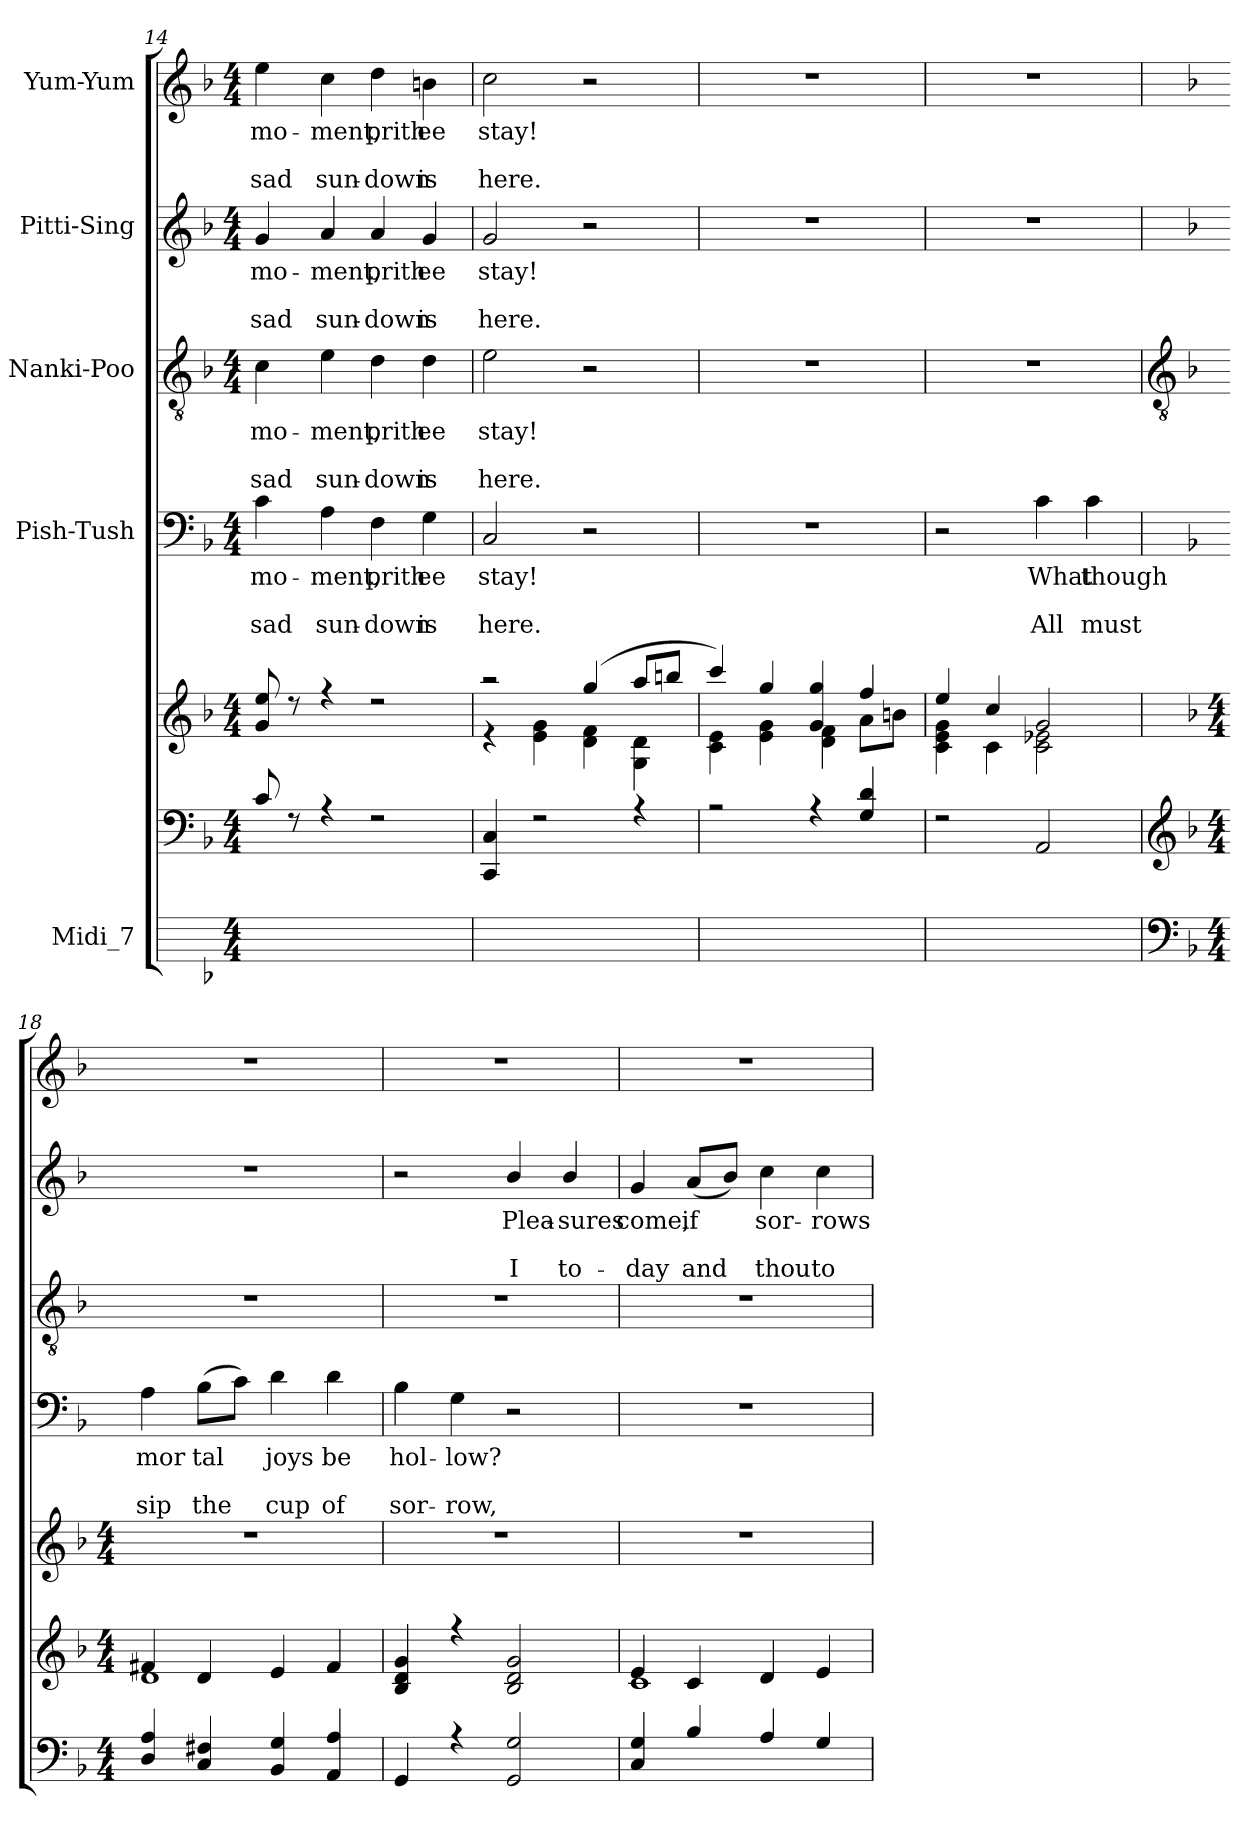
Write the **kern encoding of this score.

**kern	**kern	**kern	**kern	**text	**text	**text	**kern	**text	**text	**text	**kern	**text	**text	**text	**kern	**text	**text	**text
*part5	*part5	*part5	*part4	*part4	*part4	*part4	*part3	*part3	*part3	*part3	*part2	*part2	*part2	*part2	*part1	*part1	*part1	*part1
*staff7	*staff6	*staff5	*staff4	*staff4	*staff4	*staff4	*staff3	*staff3	*staff3	*staff3	*staff2	*staff2	*staff2	*staff2	*staff1	*staff1	*staff1	*staff1
*I"Midi_7	*	*	*I"Pish-Tush	*	*	*	*I"Nanki-Poo	*	*	*	*I"Pitti-Sing	*	*	*	*I"Yum-Yum	*	*	*
*	*clefF4	*clefG2	*clefF4	*	*	*	*clefGv2	*	*	*	*clefG2	*	*	*	*clefG2	*	*	*
*k[b-]	*k[b-]	*k[b-]	*k[b-]	*	*	*	*k[b-]	*	*	*	*k[b-]	*	*	*	*k[b-]	*	*	*
*F:	*F:	*F:	*F:	*	*	*	*F:	*	*	*	*F:	*	*	*	*F:	*	*	*
*M4/4	*M4/4	*M4/4	*M4/4	*	*	*	*M4/4	*	*	*	*M4/4	*	*	*	*M4/4	*	*	*
=14	=14	=14	=14	=14	=14	=14	=14	=14	=14	=14	=14	=14	=14	=14	=14	=14	=14	=14
*	*^	*^	*	*	*	*	*	*	*	*	*	*	*	*	*	*	*	*
!	!	!	!	!	!	!LO:LY:b	!	!LO:LY:b	!	!LO:LY:b	!	!LO:LY:b	!	!LO:LY:b	!	!LO:LY:b	!	!LO:LY:b	!	!LO:LY:b
1ryy	8c/	1ryy	8g/ 8ee/	1ryy	4c	mo-	.	-sad	4c	mo-	.	-sad	4g	mo-	.	-sad	4ee	mo-	.	-sad
.	8r	.	8r	.	.	.	.	.	.	.	.	.	.	.	.	.	.	.	.	.
!	!	!	!	!	!	!LO:LY:b	!	!LO:LY:b	!	!LO:LY:b	!	!LO:LY:b	!	!LO:LY:b	!	!LO:LY:b	!	!LO:LY:b	!	!LO:LY:b
.	4r	.	4r	.	4A	ment,	.	sun-	4e	ment,	.	sun-	4a	ment,	.	sun-	4cc	ment,	.	sun-
!	!	!	!	!	!	!LO:LY:b	!	!LO:LY:b	!	!LO:LY:b	!	!LO:LY:b	!	!LO:LY:b	!	!LO:LY:b	!	!LO:LY:b	!	!LO:LY:b
.	2r	.	2r	.	4F	-prith-	.	-down	4d	-prith-	.	-down	4a	-prith-	.	-down	4dd	-prith-	.	-down
!	!	!	!	!	!	!LO:LY:b	!	!LO:LY:b	!	!LO:LY:b	!	!LO:LY:b	!	!LO:LY:b	!	!LO:LY:b	!	!LO:LY:b	!	!LO:LY:b
.	.	.	.	.	4G	ee	.	is	4d	ee	.	is	4g	ee	.	is	4bn	ee	.	is
=15	=15	=15	=15	=15	=15	=15	=15	=15	=15	=15	=15	=15	=15	=15	=15	=15	=15	=15	=15	=15
!	!	!	!	!	!	!LO:LY:b	!	!LO:LY:b	!	!LO:LY:b	!	!LO:LY:b	!	!LO:LY:b	!	!LO:LY:b	!	!LO:LY:b	!	!LO:LY:b
1ryy	4CC/ 4C/	1ryy	2r	4r	2C	stay!	.	here.	2e	stay!	.	here.	2g	stay!	.	here.	2cc	stay!	.	here.
.	2r	.	.	4e\ 4g\	.	.	.	.	.	.	.	.	.	.	.	.	.	.	.	.
.	.	.	(>4gg/	4d\ 4f\	2r	.	.	.	2r	.	.	.	2r	.	.	.	2r	.	.	.
.	4r	.	8aa/L	4G\ 4d\	.	.	.	.	.	.	.	.	.	.	.	.	.	.	.	.
.	.	.	8bbn/J	.	.	.	.	.	.	.	.	.	.	.	.	.	.	.	.	.
=16	=16	=16	=16	=16	=16	=16	=16	=16	=16	=16	=16	=16	=16	=16	=16	=16	=16	=16	=16	=16
1ryy	2r	1ryy	4ccc/)	4c\ 4e\	1r	.	.	.	1r	.	.	.	1r	.	.	.	1r	.	.	.
.	.	.	4gg/	4e\ 4g\	.	.	.	.	.	.	.	.	.	.	.	.	.	.	.	.
.	4r	.	4g/ 4gg/	4d\ 4f\	.	.	.	.	.	.	.	.	.	.	.	.	.	.	.	.
.	4G/ 4d/	.	4ff/	8a\L	.	.	.	.	.	.	.	.	.	.	.	.	.	.	.	.
.	.	.	.	8bn\J	.	.	.	.	.	.	.	.	.	.	.	.	.	.	.	.
=17	=17	=17	=17	=17	=17	=17	=17	=17	=17	=17	=17	=17	=17	=17	=17	=17	=17	=17	=17	=17
1ryy	2r	1ryy	4ee/	4c\ 4e\ 4g\	2r	.	.	.	1r	.	.	.	1r	.	.	.	1r	.	.	.
.	.	.	4cc/	4c\	.	.	.	.	.	.	.	.	.	.	.	.	.	.	.	.
!	!	!	!	!	!	!LO:LY:b	!	!LO:LY:b	!	!	!	!	!	!	!	!	!	!	!	!
.	2AA/	.	2g/	2c\ 2e-X\	4c	What	.	All	.	.	.	.	.	.	.	.	.	.	.	.
!	!	!	!	!	!	!LO:LY:b	!	!LO:LY:b	!	!	!	!	!	!	!	!	!	!	!	!
.	.	.	.	.	4c	though	.	must	.	.	.	.	.	.	.	.	.	.	.	.
*	*	*	*v	*v	*	*	*	*	*	*	*	*	*	*	*	*	*	*	*	*
!!LO:LB:g=z
=18	=18	=18	=18	=18	=18	=18	=18	=18	=18	=18	=18	=18	=18	=18	=18	=18	=18	=18	=18
*clefF4	*clefG2	*	*	*	*	*	*	*clefGv2	*	*	*	*	*	*	*	*	*	*	*
*k[b-]	*k[b-]	*	*k[b-]	*	*	*	*	*	*	*	*	*	*	*	*	*	*	*	*
*F:	*F:	*	*F:	*	*	*	*	*	*	*	*	*	*	*	*	*	*	*	*
*M4/4	*M4/4	*	*M4/4	*	*	*	*	*	*	*	*	*	*	*	*	*	*	*	*
*^	*	*	*	*	*	*	*	*	*	*	*	*	*	*	*	*	*	*	*
!	!	!	!	!	!	!LO:LY:b	!	!LO:LY:b	!	!	!	!	!	!	!	!	!	!	!	!
4D/ 4A/	1ryy	4f#X/	1d\	1r	4A	mor	.	sip	1r	.	.	.	1r	.	.	.	1r	.	.	.
!	!	!	!	!	!	!LO:LY:b	!	!LO:LY:b	!	!	!	!	!	!	!	!	!	!	!	!
4C/ 4F#X/	.	4d/	.	.	(>8B-L	tal	.	the	.	.	.	.	.	.	.	.	.	.	.	.
.	.	.	.	.	8cJ)	.	.	.	.	.	.	.	.	.	.	.	.	.	.	.
!	!	!	!	!	!	!LO:LY:b	!	!LO:LY:b	!	!	!	!	!	!	!	!	!	!	!	!
4BB-/ 4G/	.	4e/	.	.	4d	joys	.	cup	.	.	.	.	.	.	.	.	.	.	.	.
!	!	!	!	!	!	!LO:LY:b	!	!LO:LY:b	!	!	!	!	!	!	!	!	!	!	!	!
4AA/ 4A/	.	4f#/	.	.	4d	be	.	of	.	.	.	.	.	.	.	.	.	.	.	.
=19	=19	=19	=19	=19	=19	=19	=19	=19	=19	=19	=19	=19	=19	=19	=19	=19	=19	=19	=19	=19
!	!	!	!	!	!	!LO:LY:b	!	!LO:LY:b	!	!	!	!	!	!	!	!	!	!	!	!
4GG/	1ryy	4B-/ 4d/ 4g/	1ryy	1r	4B-	hol-	.	-sor-	1r	.	.	.	2r	.	.	.	1r	.	.	.
!	!	!	!	!	!	!LO:LY:b	!	!LO:LY:b	!	!	!	!	!	!	!	!	!	!	!	!
4r	.	4r	.	.	4G	-low?	.	row,	.	.	.	.	.	.	.	.	.	.	.	.
!	!	!	!	!	!	!	!	!	!	!	!	!	!	!LO:LY:b	!	!LO:LY:b	!	!	!	!
2GG/ 2G/	.	2B-/ 2d/ 2g/	.	.	2r	.	.	.	.	.	.	.	4b-/	Plea-	.	-I	.	.	.	.
!	!	!	!	!	!	!	!	!	!	!	!	!	!	!LO:LY:b	!	!LO:LY:b	!	!	!	!
.	.	.	.	.	.	.	.	.	.	.	.	.	4b-/	sures	.	to-	.	.	.	.
=20	=20	=20	=20	=20	=20	=20	=20	=20	=20	=20	=20	=20	=20	=20	=20	=20	=20	=20	=20	=20
!	!	!	!	!	!	!	!	!	!	!	!	!	!	!LO:LY:b	!	!LO:LY:b	!	!	!	!
4C/ 4G/	1ryy	4e/	1c\	1r	1r	.	.	.	1r	.	.	.	4g	-come,	.	day	1r	.	.	.
!	!	!	!	!	!	!	!	!	!	!	!	!	!	!LO:LY:b	!	!LO:LY:b	!	!	!	!
4B-/	.	4c/	.	.	.	.	.	.	.	.	.	.	(<8aL	if	.	and	.	.	.	.
.	.	.	.	.	.	.	.	.	.	.	.	.	8b-J)	.	.	.	.	.	.	.
!	!	!	!	!	!	!	!	!	!	!	!	!	!	!LO:LY:b	!	!LO:LY:b	!	!	!	!
4A/	.	4d/	.	.	.	.	.	.	.	.	.	.	4cc	sor-	.	-thou	.	.	.	.
!	!	!	!	!	!	!	!	!	!	!	!	!	!	!LO:LY:b	!	!LO:LY:b	!	!	!	!
4G/	.	4e/	.	.	.	.	.	.	.	.	.	.	4cc	rows	.	to-	.	.	.	.
*v	*v	*	*	*	*	*	*	*	*	*	*	*	*	*	*	*	*	*	*	*
*	*v	*v	*	*	*	*	*	*	*	*	*	*	*	*	*	*	*	*	*
=	=	=	=	=	=	=	=	=	=	=	=	=	=	=	=	=	=	=
*-	*-	*-	*-	*-	*-	*-	*-	*-	*-	*-	*-	*-	*-	*-	*-	*-	*-	*-
